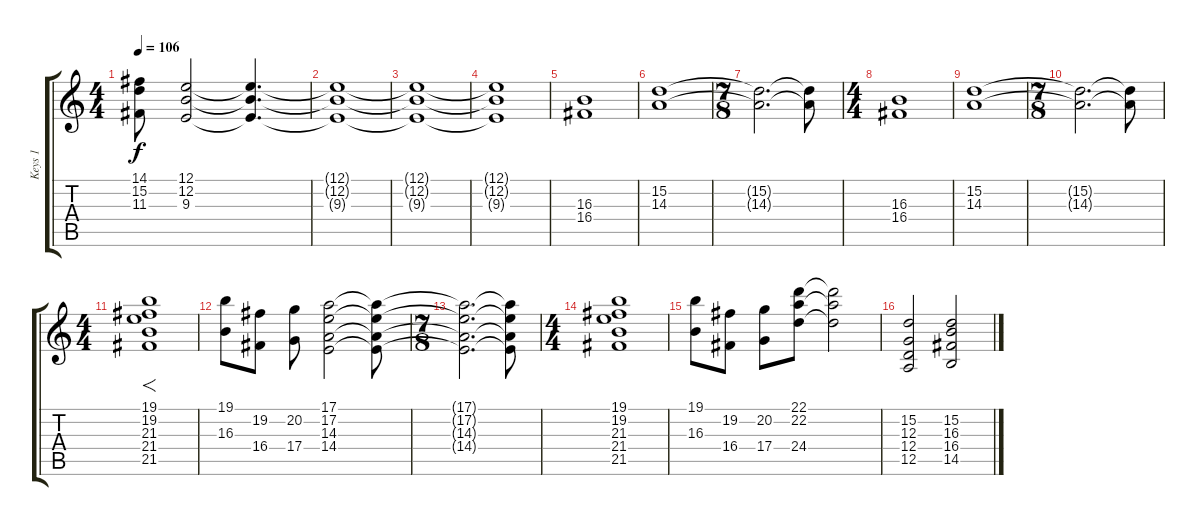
\track ("Keys 1" "Keys 1") {instrument synthstrings1}
\staff {score tabs}
\tuning (E4 B3 G3 D3 A2 E2) {hide}
\ts (4 4)
\tempo 106
\clef g2
\ks c
(14.1{t} 15.2{t} 11.3{t}).8{dy f} (12.1 12.2 9.3).2{volume 13} (12.1{t} 12.2{t} 9.3{t}).4{d volume 0} |
(12.1{t} 12.2{t} 9.3{t}).1 |
(12.1{t} 12.2{t} 9.3{t}).1 |
(12.1{t} 12.2{t} 9.3{t}).1 |
(16.3 16.4).1{volume 13} |
(15.2 14.3).1 |
\ts (7 8)
(15.2{t} 14.3{t}).2{d} (15.2{t} 14.3{t}).8 |
\ts (4 4)
(16.3 16.4).1 |
(15.2 14.3).1 |
\ts (7 8)
(15.2{t} 14.3{t}).2{d} (15.2{t} 14.3{t}).8 |
\ts (4 4)
(19.1 19.2 21.3 21.4 21.5).1{f volume 13} |
(19.1 16.3).8{volume 10} (19.2 16.4).8 (20.2 17.4).8 (17.1 17.2 14.3 14.4).2{volume 0} (17.1{t} 17.2{t} 14.3{t} 14.4{t}).8 |
\ts (7 8)
(17.1{t} 17.2{t} 14.3{t} 14.4{t}).2{d} (17.1{t} 17.2{t} 14.3{t} 14.4{t}).8 |
\ts (4 4)
(19.1 19.2 21.3 21.4 21.5).1{volume 10} |
(19.1 16.3).8 (19.2 16.4).8 (20.2 17.4).8 (22.1 22.2 24.4).8 (22.1{t} 22.2{t} 24.4{t}).2 |
(15.2 12.3 12.4 12.5).2 (15.2 16.3 16.4 14.5).2
